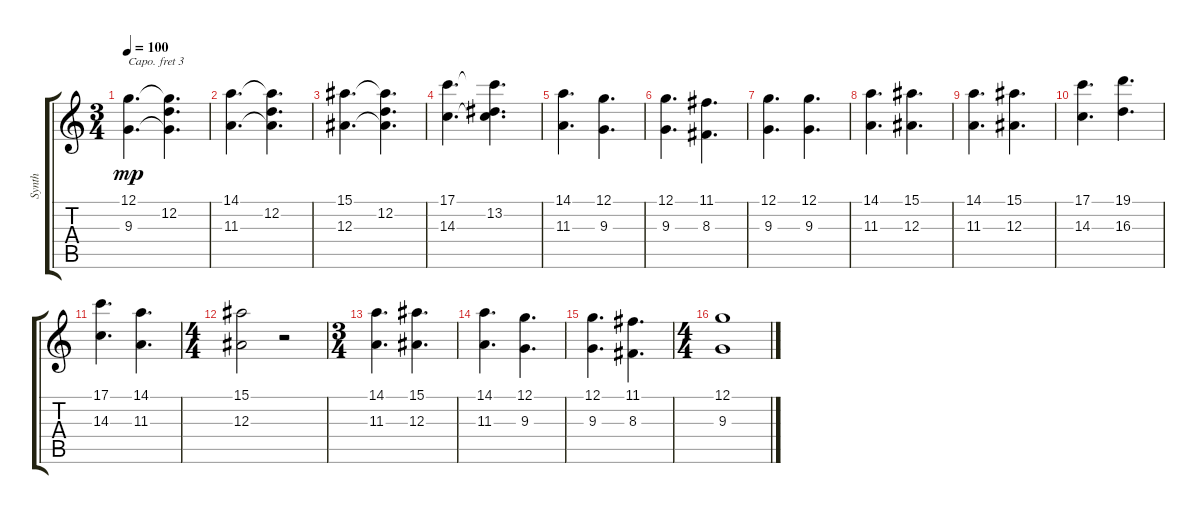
\track ("Synth" "Synth") {instrument lead6voice}
\staff {score tabs}
\capo 3
\tuning (E4 B3 G3 D3 A2 E2) {hide}
\ts (3 4)
\tempo 100
\clef g2
\ks c
(12.1 9.3).4{d dy mp} (12.1{t} 12.2 9.3{t}).4{d} |
(14.1 11.3).4{d} (14.1{t} 12.2 11.3{t}).4{d} |
(15.1 12.3).4{d} (15.1{t} 12.2 12.3{t}).4{d} |
(17.1 14.3).4{d} (17.1{t} 13.2 14.3{t}).4{d} |
(14.1 11.3).4{d} (12.1 9.3).4{d} |
(12.1 9.3).4{d} (11.1 8.3).4{d} |
(12.1 9.3).4{d} (12.1 9.3).4{d} |
(14.1 11.3).4{d} (15.1 12.3).4{d} |
(14.1 11.3).4{d} (15.1 12.3).4{d} |
(17.1 14.3).4{d} (19.1 16.3).4{d} |
(17.1 14.3).4{d} (14.1 11.3).4{d} |
\ts (4 4)
(15.1 12.3).2 r.2 |
\ts (3 4)
(14.1 11.3).4{d} (15.1 12.3).4{d} |
(14.1 11.3).4{d} (12.1 9.3).4{d} |
(12.1 9.3).4{d} (11.1 8.3).4{d} |
\ts (4 4)
(12.1 9.3).1
